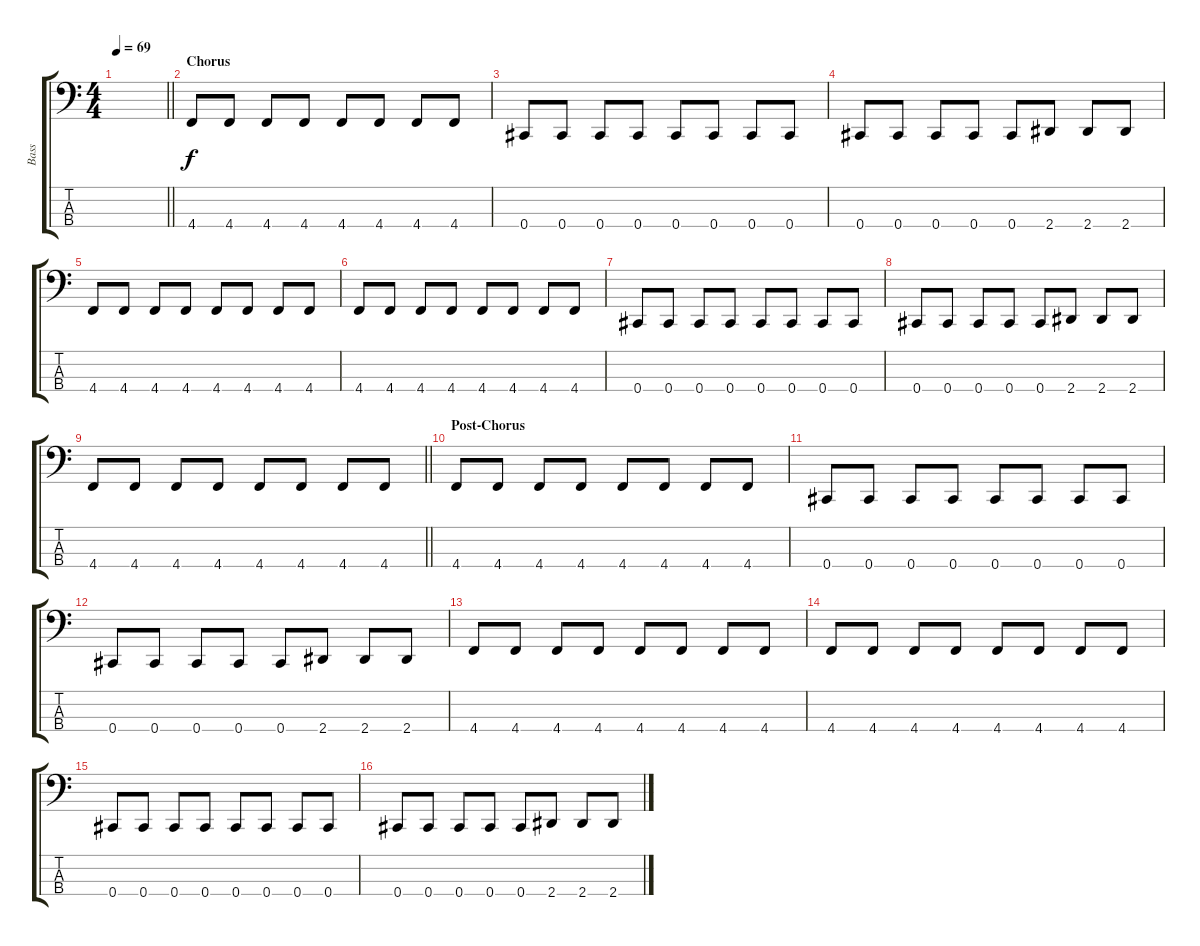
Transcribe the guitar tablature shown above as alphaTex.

\track ("Bass" "Bass") {instrument electricbassfinger}
\staff {score tabs}
\tuning (Gb2 Db2 Ab1 Db1) {hide}
\ts (4 4)
\tempo 69
\clef f4
\barLineRight lightlight
\ks c
|
\section ("" "Chorus")
4.4.8 4.4.8 4.4.8 4.4.8 4.4.8 4.4.8 4.4.8 4.4.8 |
0.4.8 0.4.8 0.4.8 0.4.8 0.4.8 0.4.8 0.4.8 0.4.8 |
0.4.8 0.4.8 0.4.8 0.4.8 0.4.8 2.4.8 2.4.8 2.4.8 |
4.4.8 4.4.8 4.4.8 4.4.8 4.4.8 4.4.8 4.4.8 4.4.8 |
4.4.8 4.4.8 4.4.8 4.4.8 4.4.8 4.4.8 4.4.8 4.4.8 |
0.4.8 0.4.8 0.4.8 0.4.8 0.4.8 0.4.8 0.4.8 0.4.8 |
0.4.8 0.4.8 0.4.8 0.4.8 0.4.8 2.4.8 2.4.8 2.4.8 |
\barLineRight lightlight
4.4.8 4.4.8 4.4.8 4.4.8 4.4.8 4.4.8 4.4.8 4.4.8 |
\section ("" "Post-Chorus")
4.4.8 4.4.8 4.4.8 4.4.8 4.4.8 4.4.8 4.4.8 4.4.8 |
0.4.8 0.4.8 0.4.8 0.4.8 0.4.8 0.4.8 0.4.8 0.4.8 |
0.4.8 0.4.8 0.4.8 0.4.8 0.4.8 2.4.8 2.4.8 2.4.8 |
4.4.8 4.4.8 4.4.8 4.4.8 4.4.8 4.4.8 4.4.8 4.4.8 |
4.4.8 4.4.8 4.4.8 4.4.8 4.4.8 4.4.8 4.4.8 4.4.8 |
0.4.8 0.4.8 0.4.8 0.4.8 0.4.8 0.4.8 0.4.8 0.4.8 |
0.4.8 0.4.8 0.4.8 0.4.8 0.4.8 2.4.8 2.4.8 2.4.8
